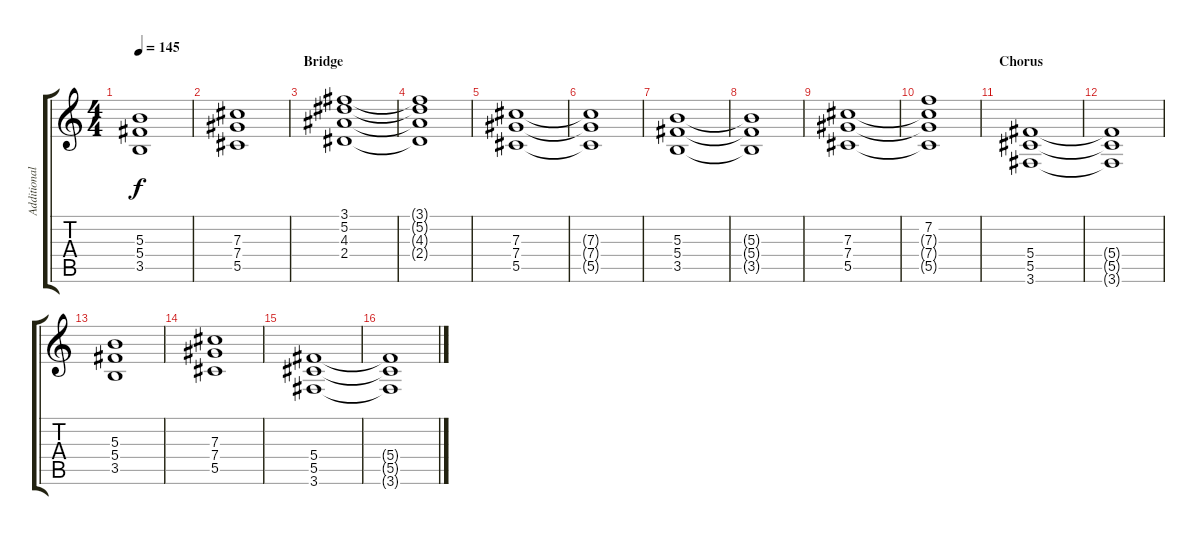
\track ("Additional Guitar" "Additional") {instrument overdrivenguitar}
\staff {score tabs}
\tuning (Eb4 Bb3 Gb3 Db3 Ab2 Eb2) {hide}
\ts (4 4)
\tempo 145
\clef g2
\ks c
(5.3 5.4 3.5).1{dy f} |
(7.3 7.4 5.5).1 |
\section ("" "Bridge")
(3.1 5.2 4.3 2.4).1 |
(3.1{t} 5.2{t} 4.3{t} 2.4{t}).1 |
(7.3 7.4 5.5).1 |
(7.3{t} 7.4{t} 5.5{t}).1 |
(5.3 5.4 3.5).1 |
(5.3{t} 5.4{t} 3.5{t}).1 |
(7.3 7.4 5.5).1 |
(7.2 7.3{t} 7.4{t} 5.5{t}).1 |
\section ("" "Chorus")
(5.4 5.5 3.6).1 |
(5.4{t} 5.5{t} 3.6{t}).1 |
(5.3 5.4 3.5).1 |
(7.3 7.4 5.5).1 |
(5.4 5.5 3.6).1 |
(5.4{t} 5.5{t} 3.6{t}).1
